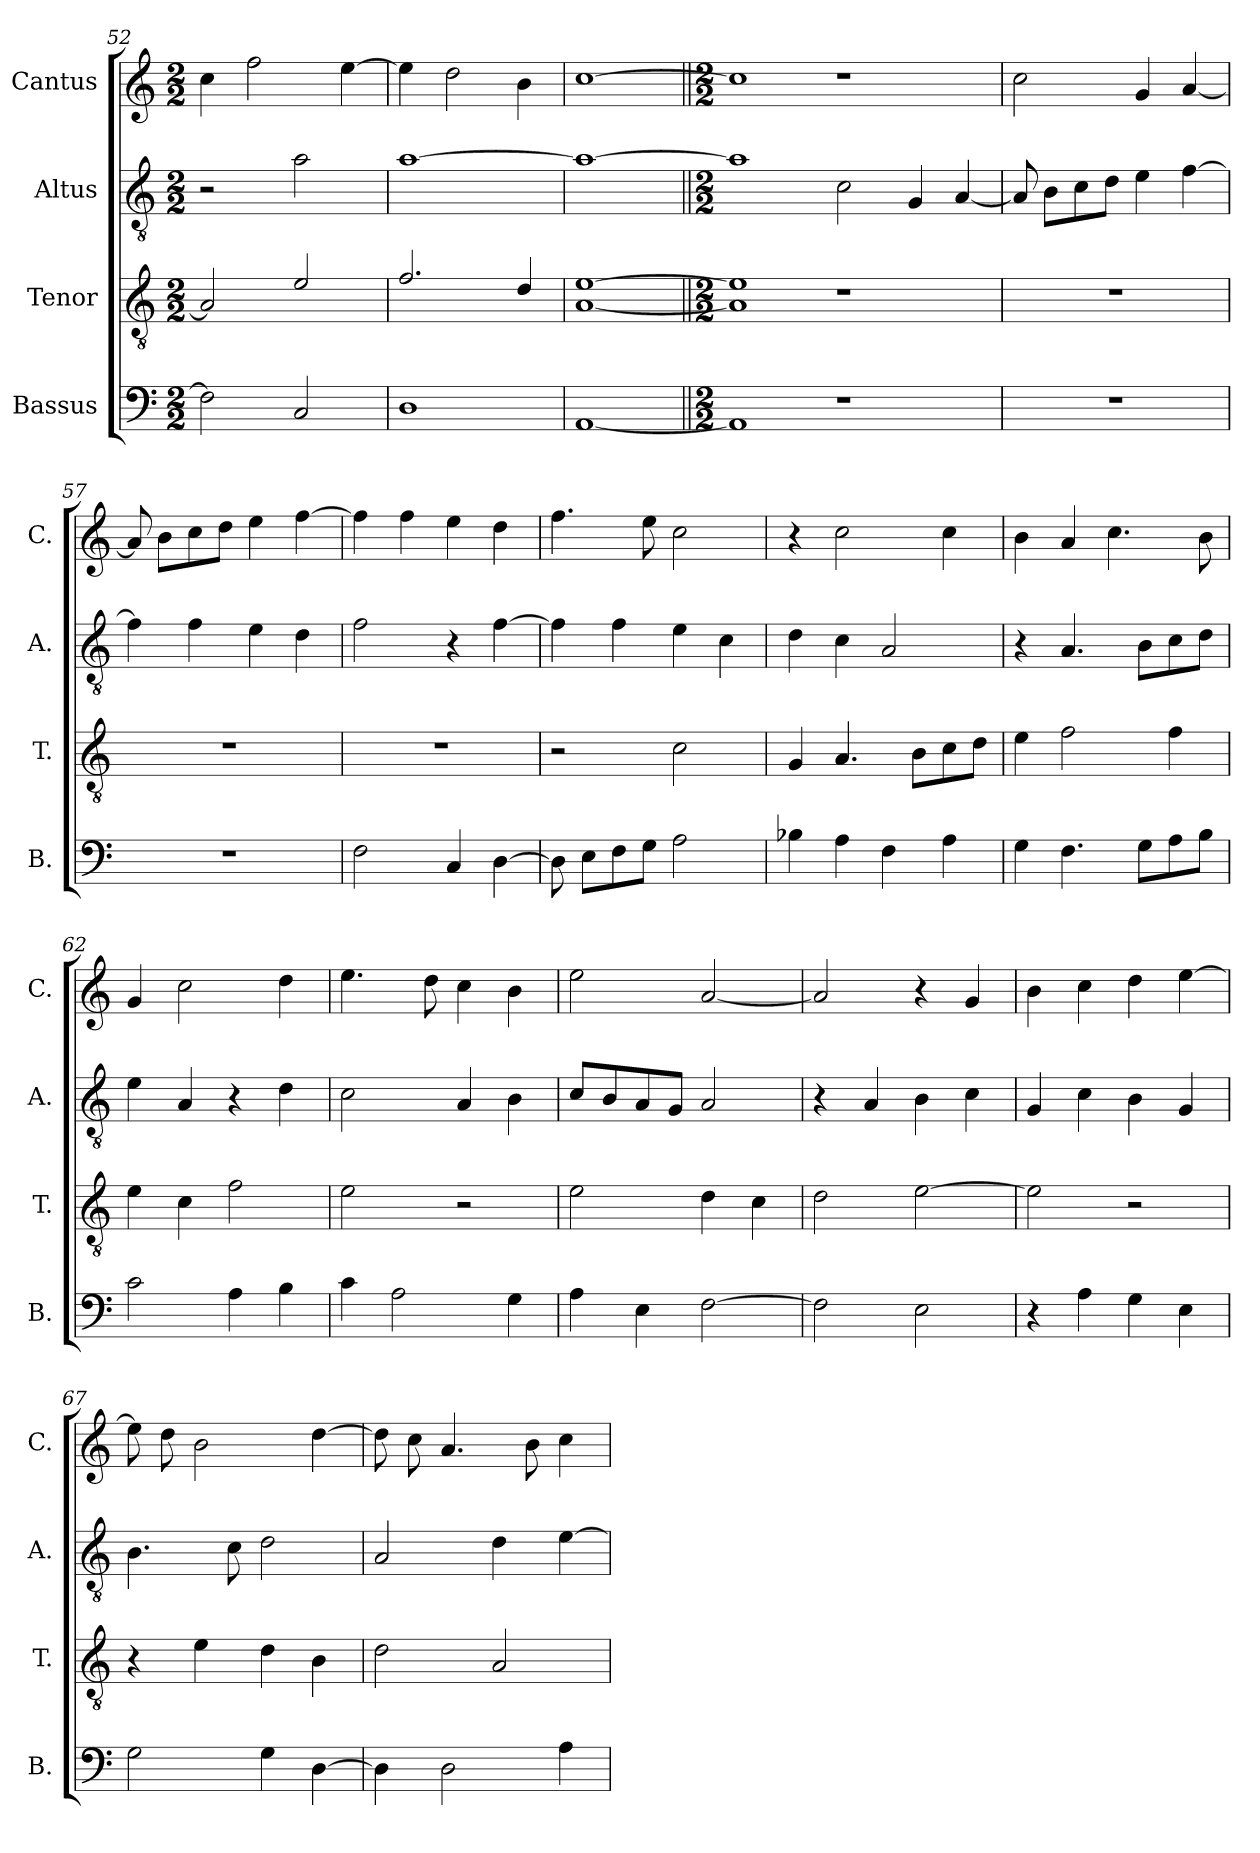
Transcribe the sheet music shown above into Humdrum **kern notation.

**kern	**kern	**kern	**kern
*part4	*part3	*part2	*part1
*staff4	*staff3	*staff2	*staff1
*I"Bassus	*I"Tenor	*I"Altus	*I"Cantus
*I'B.	*I'T.	*I'A.	*I'C.
*clefF4	*clefGv2	*clefGv2	*clefG2
*k[]	*k[]	*k[]	*k[]
*M2/2	*M2/2	*M2/2	*M2/2
=52	=52	=52	=52
2F\]	2A/]	2r	4cc\
.	.	.	2ff\
2C/	2e/	2a\	.
.	.	.	[4ee\
=53	=53	=53	=53
1D	2.f/	[1a	4ee\]
.	.	.	2dd\
.	4d/	.	4b\
=54	=54	=54	=54
[1AA	[1A [1e	1a_	[1cc
=55||	=55||	=55||	=55||
*M2/2	*M2/2	*M2/2	*M2/2
1AA]	1A] 1e]	1a]	1cc]
1r	1r	2c\	1r
.	.	4G/	.
.	.	[4A/	.
=56	=56	=56	=56
1r	1r	8A/]	2cc\
.	.	8B\L	.
.	.	8c\	.
.	.	8d\J	.
.	.	4e\	4g/
.	.	[4f\	[4a/
=57	=57	=57	=57
1r	1r	4f\]	8a/]
.	.	.	8b\L
.	.	4f\	8cc\
.	.	.	8dd\J
.	.	4e\	4ee\
.	.	4d\	[4ff\
=58	=58	=58	=58
2F\	1r	2f\	4ff\]
.	.	.	4ff\
4C/	.	4r	4ee\
[4D\	.	[4f\	4dd\
=59	=59	=59	=59
8D\]	2r	4f\]	4.ff\
8E\L	.	.	.
8F\	.	4f\	.
8G\J	.	.	8ee\
2A\	2c\	4e\	2cc\
.	.	4c\	.
=60	=60	=60	=60
4B-X\	4G/	4d\	4r
4A\	4.A/	4c\	2cc\
4F\	.	2A/	.
.	8B\L	.	.
4A\	8c\	.	4cc\
.	8d\J	.	.
=61	=61	=61	=61
4G\	4e\	4r	4b\
4.F\	2f\	4.A/	4a/
.	.	.	4.cc\
8G\L	.	8B\L	.
8A\	4f\	8c\	.
8B\J	.	8d\J	8b\
=62	=62	=62	=62
2c\	4e\	4e\	4g/
.	4c\	4A/	2cc\
4A\	2f\	4r	.
4B\	.	4d\	4dd\
=63	=63	=63	=63
4c\	2e\	2c\	4.ee\
2A\	.	.	.
.	.	.	8dd\
.	2r	4A/	4cc\
4G\	.	4B\	4b\
=64	=64	=64	=64
4A\	2e\	8c/L	2ee\
.	.	8B/	.
4E\	.	8A/	.
.	.	8G/J	.
[2F\	4d\	2A/	[2a/
.	4c\	.	.
=65	=65	=65	=65
2F\]	2d\	4r	2a/]
.	.	4A/	.
2E\	[2e\	4B\	4r
.	.	4c\	4g/
=66	=66	=66	=66
4r	2e\]	4G/	4b\
4A\	.	4c\	4cc\
4G\	2r	4B\	4dd\
4E\	.	4G/	[4ee\
=67	=67	=67	=67
2G\	4r	4.B\	8ee\]
.	.	.	8dd\
.	4e\	.	2b\
.	.	8c\	.
4G\	4d\	2d\	.
[4D\	4B\	.	[4dd\
=68	=68	=68	=68
4D\]	2d\	2A/	8dd\]
.	.	.	8cc\
2D\	.	.	4.a/
.	2A/	4d\	.
.	.	.	8b\
4A\	.	[4e\	4cc\
=	=	=	=
*-	*-	*-	*-
